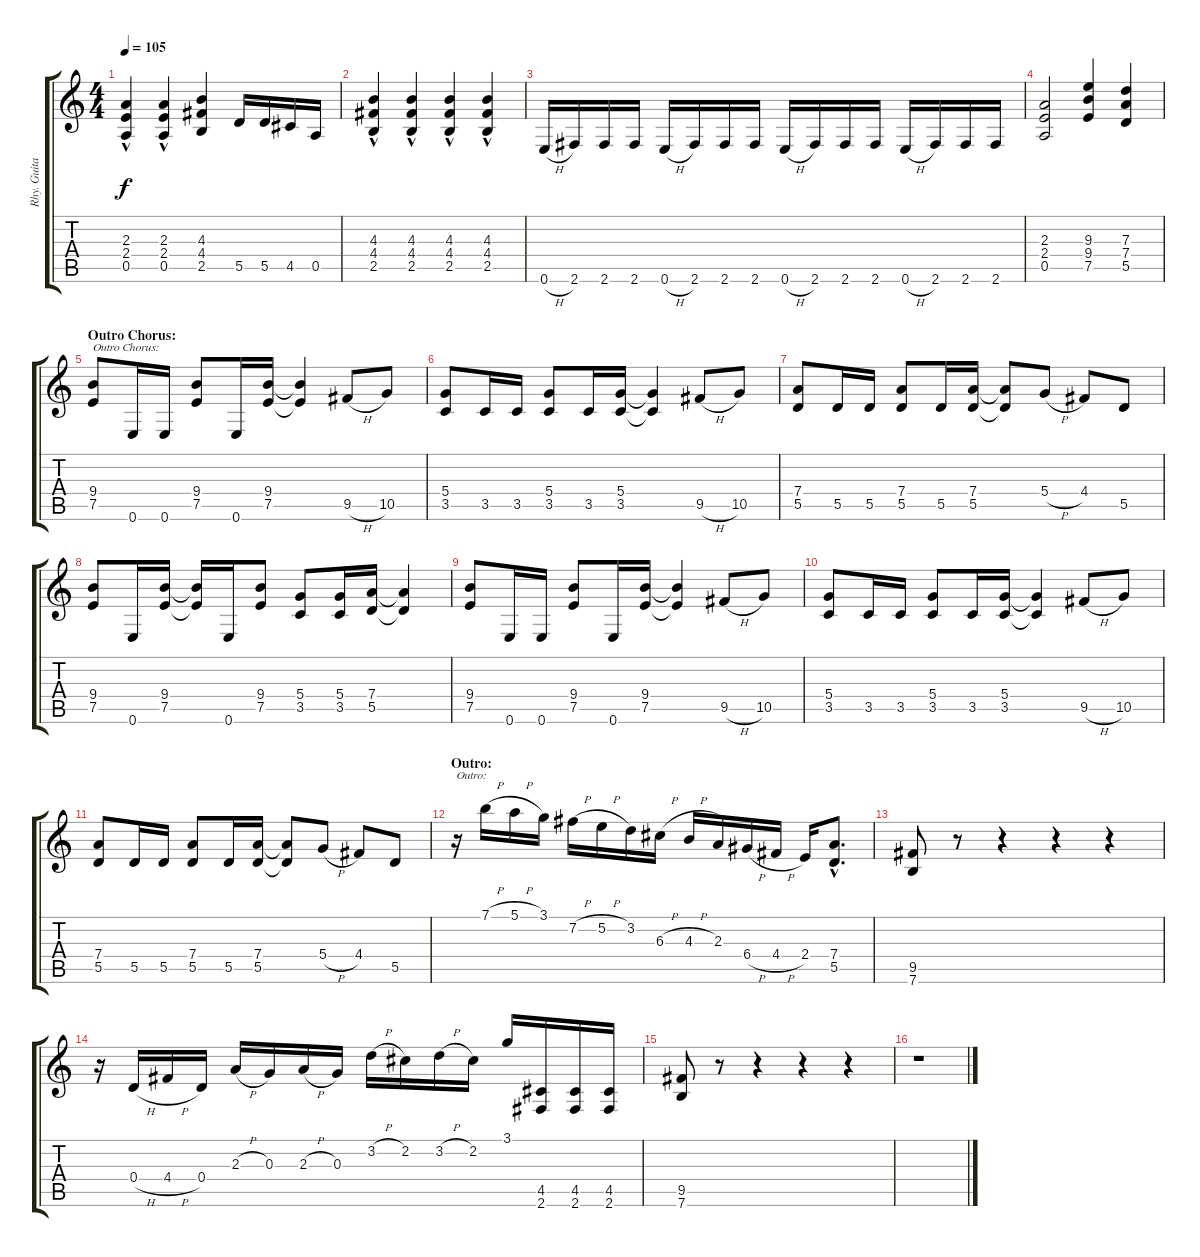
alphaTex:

\track ("Rhy. Guitar 2" "Rhy. Guita") {instrument overdrivenguitar}
\staff {score tabs}
\tuning (E4 B3 G3 D3 A2 E2) {hide}
\ts (4 4)
\tempo 105
\clef g2
\ks c
(2.3{hac} 2.4{hac} 0.5{hac}).4{dy f} (2.3{hac} 2.4{hac} 0.5{hac}).4 (4.3 4.4 2.5).4 5.5.16 5.5.16 4.5.16 0.5.16 |
(4.3{hac} 4.4{hac} 2.5{hac}).4 (4.3{hac} 4.4{hac} 2.5{hac}).4 (4.3{hac} 4.4{hac} 2.5{hac}).4 (4.3{hac} 4.4{hac} 2.5{hac}).4 |
0.6{h}.16 2.6.16 2.6.16 2.6.16 0.6{h}.16 2.6.16 2.6.16 2.6.16 0.6{h}.16 2.6.16 2.6.16 2.6.16 0.6{h}.16 2.6.16 2.6.16 2.6.16 |
(2.3 2.4 0.5).2 (9.3 9.4 7.5).4 (7.3 7.4 5.5).4 |
\section ("" "Outro Chorus:")
(9.4 7.5).8{txt "Outro Chorus:"} 0.6.16 0.6.16 (9.4 7.5).8 0.6.16 (9.4 7.5).16 (9.4{t} 7.5{t}).4 9.5{h}.8 10.5.8 |
(5.4 3.5).8 3.5.16 3.5.16 (5.4 3.5).8 3.5.16 (5.4 3.5).16 (5.4{t} 3.5{t}).4 9.5{h}.8 10.5.8 |
(7.4 5.5).8 5.5.16 5.5.16 (7.4 5.5).8 5.5.16 (7.4 5.5).16 (7.4{t} 5.5{t}).8 5.4{h}.8 4.4.8 5.5.8 |
(9.4 7.5).8 0.6.16 (9.4 7.5).16 (9.4{t} 7.5{t}).16 0.6.16 (9.4 7.5).8 (5.4 3.5).8 (5.4 3.5).16 (7.4 5.5).16 (7.4{t} 5.5{t}).4 |
(9.4 7.5).8 0.6.16 0.6.16 (9.4 7.5).8 0.6.16 (9.4 7.5).16 (9.4{t} 7.5{t}).4 9.5{h}.8 10.5.8 |
(5.4 3.5).8 3.5.16 3.5.16 (5.4 3.5).8 3.5.16 (5.4 3.5).16 (5.4{t} 3.5{t}).4 9.5{h}.8 10.5.8 |
(7.4 5.5).8 5.5.16 5.5.16 (7.4 5.5).8 5.5.16 (7.4 5.5).16 (7.4{t} 5.5{t}).8 5.4{h}.8 4.4.8 5.5.8 |
\section ("" "Outro:")
r.16{txt "Outro:"} 7.1{h}.16 5.1{h}.16 3.1.16 7.2{h}.16 5.2{h}.16 3.2.16 6.3{h}.16 4.3{h}.16 2.3.16 6.4{h}.16 4.4{h}.16 2.4.16 (7.4{hac} 5.5{hac}).8{d} |
(9.5 7.6).8 r.8 r.4 r.4 r.4 |
r.16 0.4{h}.16 4.4{h}.16 0.4.16 2.3{h}.16 0.3.16 2.3{h}.16 0.3.16 3.2{h}.16 2.2.16 3.2{h}.16 2.2.16 3.1.16 (4.5 2.6).16 (4.5 2.6).16 (4.5 2.6).16 |
(9.5 7.6).8 r.8 r.4 r.4 r.4 |
r.1
